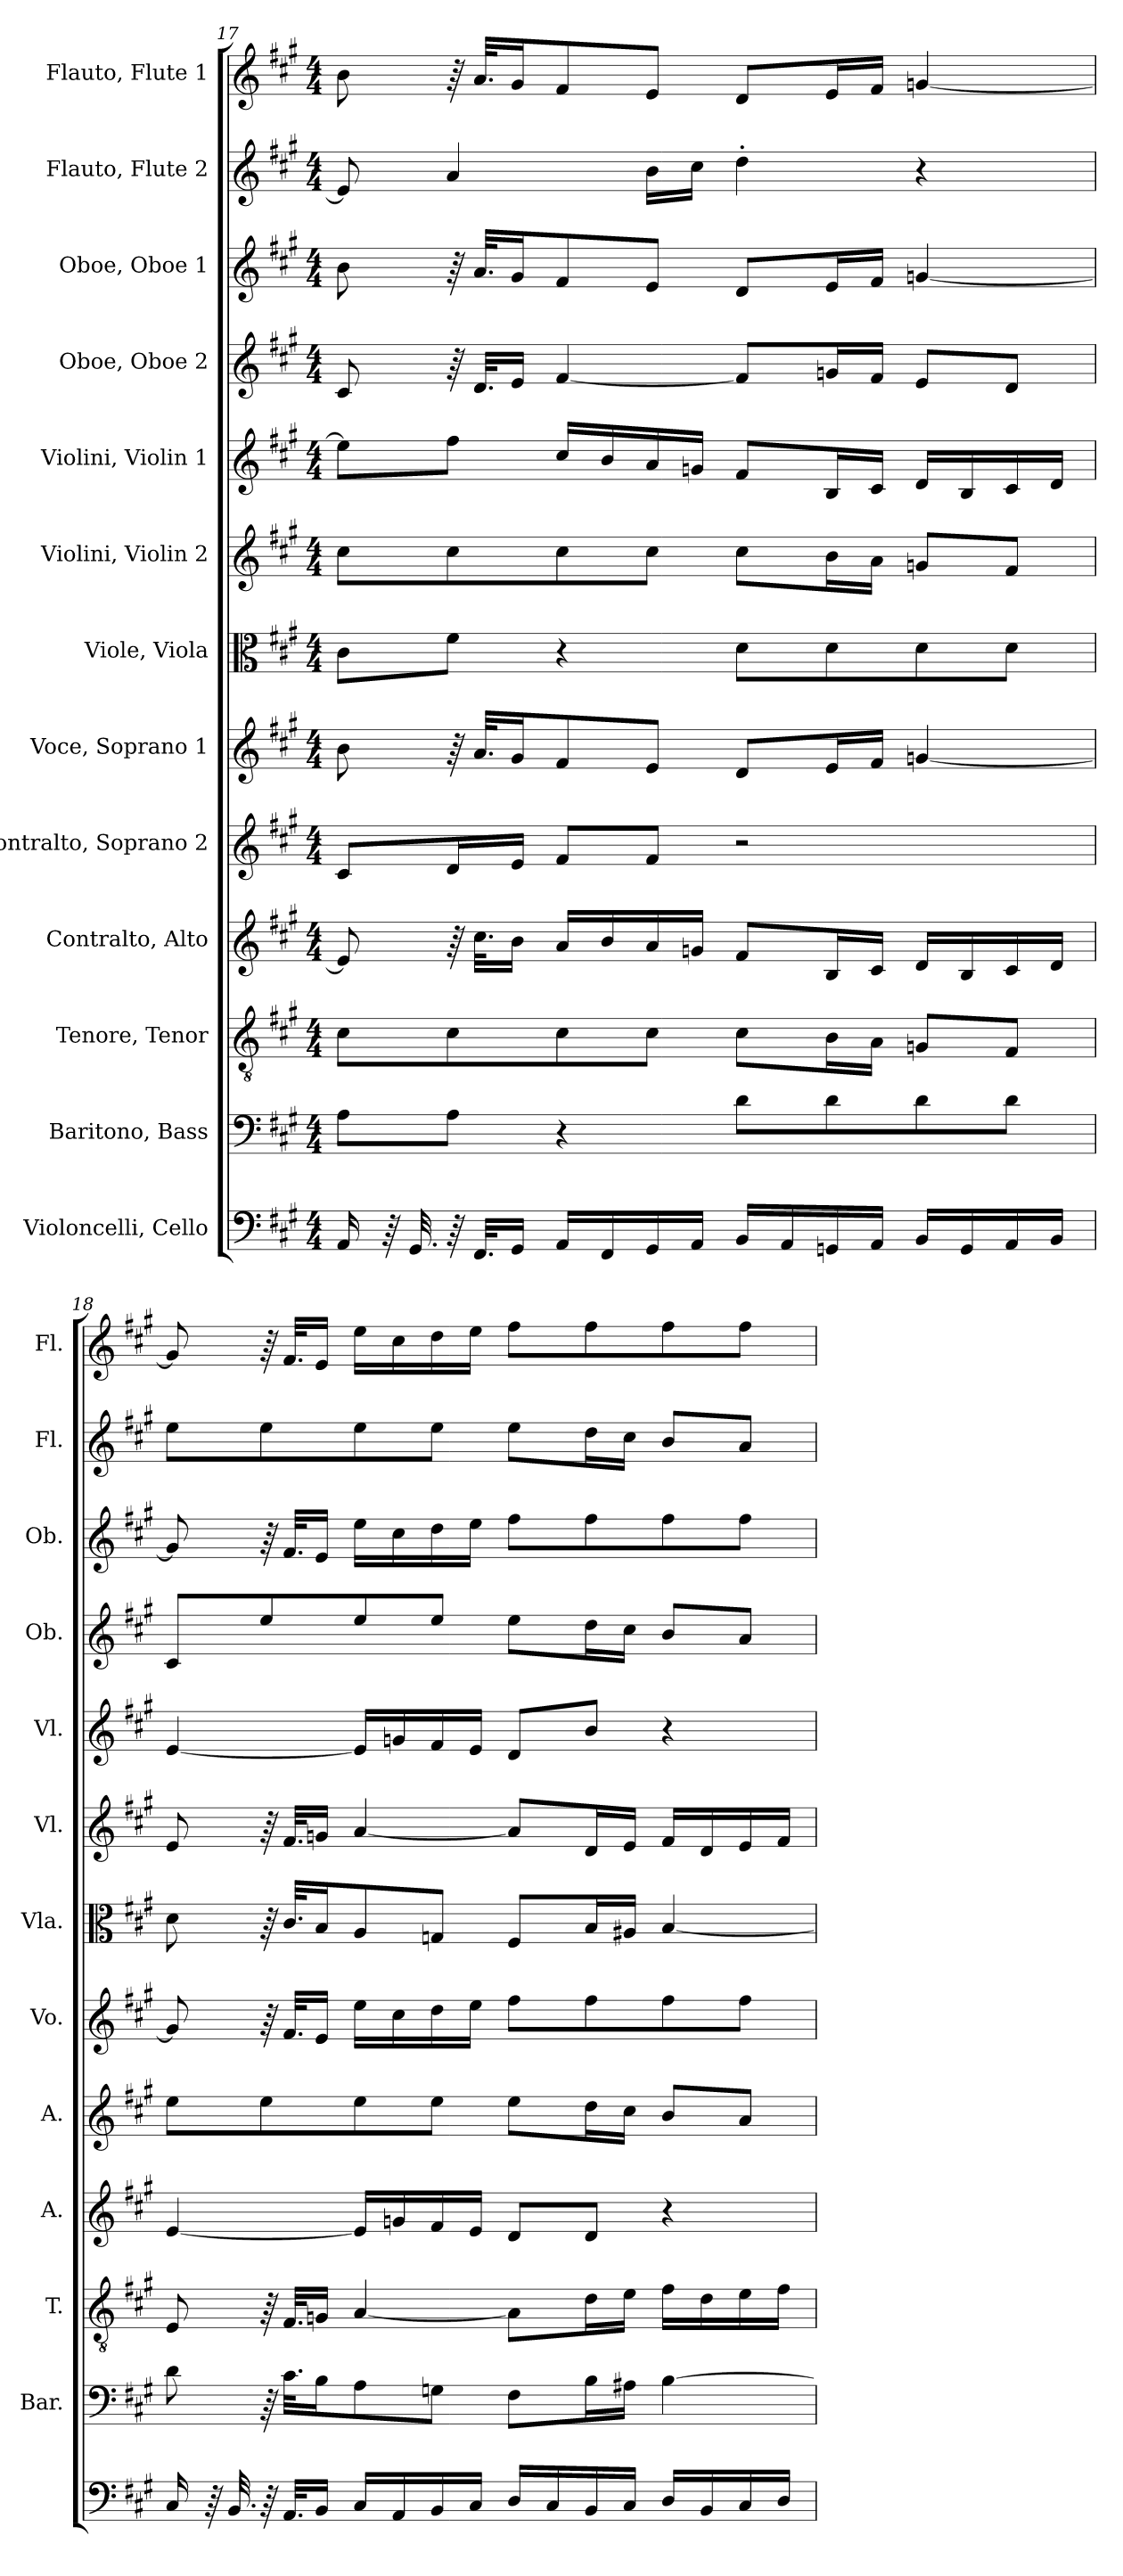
**kern	**kern	**kern	**kern	**kern	**kern	**kern	**kern	**kern	**kern	**kern	**kern	**kern
*part13	*part12	*part11	*part10	*part9	*part8	*part7	*part6	*part5	*part4	*part3	*part2	*part1
*staff13	*staff12	*staff11	*staff10	*staff9	*staff8	*staff7	*staff6	*staff5	*staff4	*staff3	*staff2	*staff1
*I"Violoncelli, Cello	*I"Baritono, Bass	*I"Tenore, Tenor	*I"Contralto, Alto	*I"Contralto, Soprano 2	*I"Voce, Soprano 1	*I"Viole, Viola	*I"Violini, Violin 2	*I"Violini, Violin 1	*I"Oboe, Oboe 2	*I"Oboe, Oboe 1	*I"Flauto, Flute 2	*I"Flauto, Flute 1
*	*I'Bar.	*I'T.	*I'A.	*I'A.	*I'Vo.	*I'Vla.	*I'Vl.	*I'Vl.	*I'Ob.	*I'Ob.	*I'Fl.	*I'Fl.
*clefF4	*clefF4	*clefGv2	*clefG2	*clefG2	*clefG2	*clefC3	*clefG2	*clefG2	*clefG2	*clefG2	*clefG2	*clefG2
*k[f#c#g#]	*k[f#c#g#]	*k[f#c#g#]	*k[f#c#g#]	*k[f#c#g#]	*k[f#c#g#]	*k[f#c#g#]	*k[f#c#g#]	*k[f#c#g#]	*k[f#c#g#]	*k[f#c#g#]	*k[f#c#g#]	*k[f#c#g#]
*M4/4	*M4/4	*M4/4	*M4/4	*M4/4	*M4/4	*M4/4	*M4/4	*M4/4	*M4/4	*M4/4	*M4/4	*M4/4
=17	=17	=17	=17	=17	=17	=17	=17	=17	=17	=17	=17	=17
16AA/	8A\L	8c#\L	8e/]	8c#/L	8b\	8c#\L	8cc#\L	8ee\L]	8c#/	8b\	8e/]	8b\
64r	.	.	.	.	.	.	.	.	.	.	.	.
32.GG#/	.	.	.	.	.	.	.	.	.	.	.	.
64r	8A\J	8c#\	64r	16d/L	64r	8f#\J	8cc#\	8ff#\J	64r	64r	4a/	64r
32.FF#/KLL	.	.	32.cc#\KLL	.	32.a/KLL	.	.	.	32.d/KLL	32.a/KLL	.	32.a/KLL
16GG#/JJ	.	.	16b\JJ	16e/JJ	16g#/J	.	.	.	16e/JJ	16g#/J	.	16g#/J
16AA/LL	4r	8c#\	16a/LL	8f#/L	8f#/	4r	8cc#\	16cc#/LL	[4f#/	8f#/	.	8f#/
16FF#/	.	.	16b/	.	.	.	.	16b/	.	.	.	.
16GG#/	.	8c#\J	16a/	8f#/J	8e/J	.	8cc#\J	16a/	.	8e/J	16b\LL	8e/J
16AA/JJ	.	.	16gn/JJ	.	.	.	.	16gn/JJ	.	.	16cc#\JJ	.
16BB/LL	8d\L	8c#\L	8f#/L	2r	8d/L	8d\L	8cc#\L	8f#/L	8f#/L]	8d/L	4dd'\	8d/L
16AA/	.	.	.	.	.	.	.	.	.	.	.	.
16GGn/	8d\	16B\L	16B/L	.	16e/L	8d\	16b\L	16B/L	16gn/L	16e/L	.	16e/L
16AA/JJ	.	16A\JJ	16c#/JJ	.	16f#/JJ	.	16a\JJ	16c#/JJ	16f#/JJ	16f#/JJ	.	16f#/JJ
16BB/LL	8d\	8Gn/L	16d/LL	.	[4gn/	8d\	8gn/L	16d/LL	8e/L	[4gn/	4r	[4gn/
16GG/	.	.	16B/	.	.	.	.	16B/	.	.	.	.
16AA/	8d\J	8F#/J	16c#/	.	.	8d\J	8f#/J	16c#/	8d/J	.	.	.
16BB/JJ	.	.	16d/JJ	.	.	.	.	16d/JJ	.	.	.	.
!!LO:PB:g=z
=18	=18	=18	=18	=18	=18	=18	=18	=18	=18	=18	=18	=18
16C#/	8d\	8E/	[4e/	8ee\L	8g/]	8d\	8e/	[4e/	8c#/L	8g/]	8ee\L	8g/]
64r	.	.	.	.	.	.	.	.	.	.	.	.
32.BB/	.	.	.	.	.	.	.	.	.	.	.	.
64r	64r	64r	.	8ee\	64r	64r	64r	.	8ee/	64r	8ee\	64r
32.AA/KLL	32.c#\KLL	32.F#/KLL	.	.	32.f#/KLL	32.c#/KLL	32.f#/KLL	.	.	32.f#/KLL	.	32.f#/KLL
16BB/JJ	16B\J	16Gn/JJ	.	.	16e/JJ	16B/J	16gn/JJ	.	.	16e/JJ	.	16e/JJ
16C#/LL	8A\	[4A/	16e/LL]	8ee\	16ee\LL	8A/	[4a/	16e/LL]	8ee/	16ee\LL	8ee\	16ee\LL
16AA/	.	.	16gn/	.	16cc#\	.	.	16gn/	.	16cc#\	.	16cc#\
16BB/	8Gn\J	.	16f#/	8ee\J	16dd\	8Gn/J	.	16f#/	8ee/J	16dd\	8ee\J	16dd\
16C#/JJ	.	.	16e/JJ	.	16ee\JJ	.	.	16e/JJ	.	16ee\JJ	.	16ee\JJ
16D/LL	8F#\L	8A\L]	8d/L	8ee\L	8ff#\L	8F#/L	8a/L]	8d/L	8ee\L	8ff#\L	8ee\L	8ff#\L
16C#/	.	.	.	.	.	.	.	.	.	.	.	.
16BB/	16B\L	16d\L	8d/J	16dd\L	8ff#\	16B/L	16d/L	8b/J	16dd\L	8ff#\	16dd\L	8ff#\
16C#/JJ	16A#X\JJ	16e\JJ	.	16cc#\JJ	.	16A#X/JJ	16e/JJ	.	16cc#\JJ	.	16cc#\JJ	.
16D/LL	[4B\	16f#\LL	4r	8b/L	8ff#\	[4B/	16f#/LL	4r	8b/L	8ff#\	8b/L	8ff#\
16BB/	.	16d\	.	.	.	.	16d/	.	.	.	.	.
16C#/	.	16e\	.	8a/J	8ff#\J	.	16e/	.	8a/J	8ff#\J	8a/J	8ff#\J
16D/JJ	.	16f#\JJ	.	.	.	.	16f#/JJ	.	.	.	.	.
=	=	=	=	=	=	=	=	=	=	=	=	=
*-	*-	*-	*-	*-	*-	*-	*-	*-	*-	*-	*-	*-
